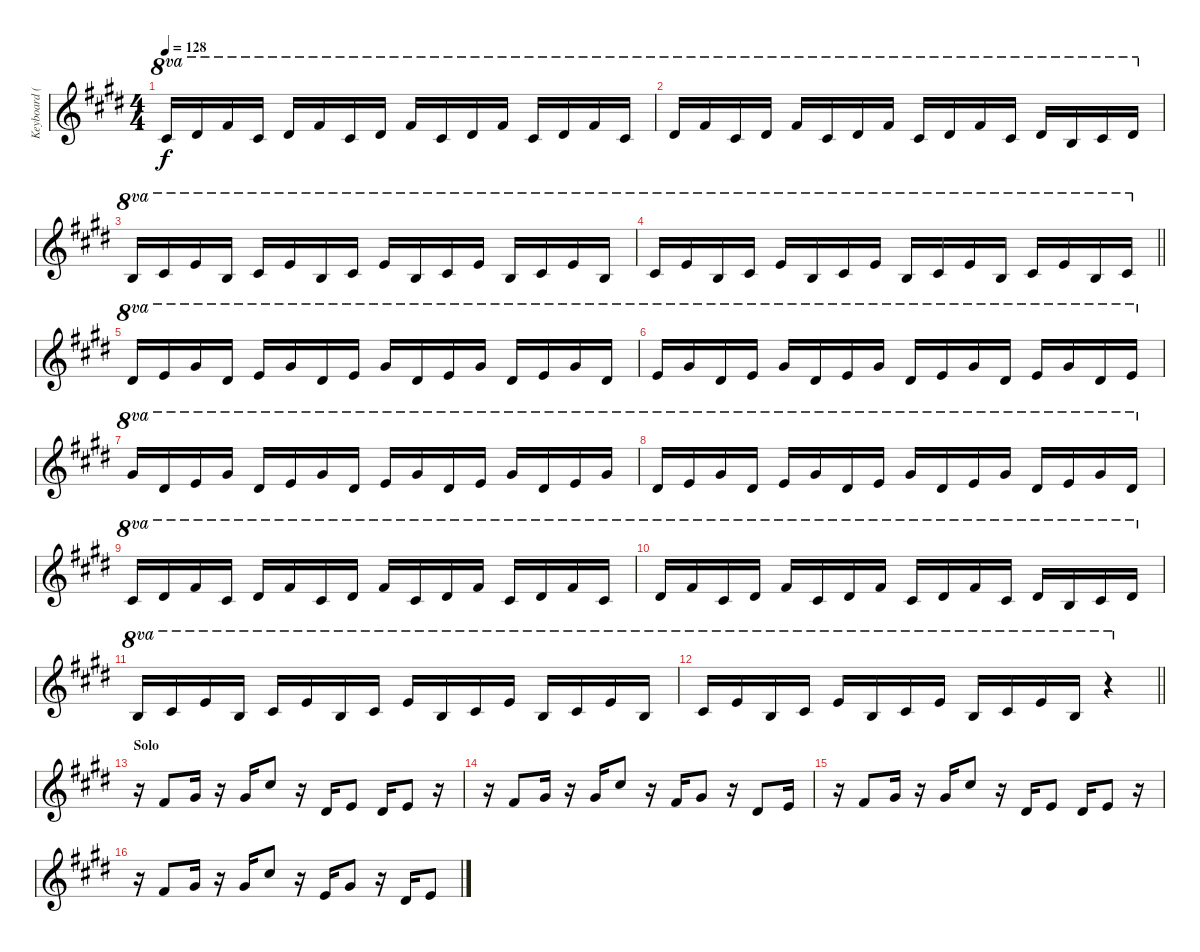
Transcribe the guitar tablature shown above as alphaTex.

\track ("Keyboard (Synth)" "Keyboard (") {instrument lead8bassandlead}
\staff {score}
\tuning (E4 B3 G3 D3 A2 E2) {hide}
\ts (4 4)
\tempo 128
\clef g2
\ks c#minor
14.2.16{ot 8va dy f} 16.2.16{ot 8va} 19.2.16{ot 8va} 9.1.16{ot 8va} 11.1.16{ot 8va} 14.1.16{ot 8va} 9.1.16{ot 8va} 11.1.16{ot 8va} 14.1.16{ot 8va} 9.1.16{ot 8va} 11.1.16{ot 8va} 14.1.16{ot 8va} 9.1.16{ot 8va} 11.1.16{ot 8va} 14.1.16{ot 8va} 9.1.16{ot 8va} |
11.1.16{ot 8va} 14.1.16{ot 8va} 9.1.16{ot 8va} 11.1.16{ot 8va} 14.1.16{ot 8va} 9.1.16{ot 8va} 11.1.16{ot 8va} 14.1.16{ot 8va} 9.1.16{ot 8va} 11.1.16{ot 8va} 19.2.16{ot 8va} 9.1.16{ot 8va} 11.1.16{ot 8va} 7.1.16{ot 8va} 14.2.16{ot 8va} 11.1.16{ot 8va} |
7.1.16{ot 8va} 9.1.16{ot 8va} 12.1.16{ot 8va} 7.1.16{ot 8va} 9.1.16{ot 8va} 12.1.16{ot 8va} 7.1.16{ot 8va} 9.1.16{ot 8va} 12.1.16{ot 8va} 7.1.16{ot 8va} 9.1.16{ot 8va} 12.1.16{ot 8va} 7.1.16{ot 8va} 9.1.16{ot 8va} 12.1.16{ot 8va} 7.1.16{ot 8va} |
\barLineRight lightlight
9.1.16{ot 8va} 12.1.16{ot 8va} 7.1.16{ot 8va} 9.1.16{ot 8va} 12.1.16{ot 8va} 7.1.16{ot 8va} 9.1.16{ot 8va} 12.1.16{ot 8va} 7.1.16{ot 8va} 9.1.16{ot 8va} 12.1.16{ot 8va} 7.1.16{ot 8va} 9.1.16{ot 8va} 12.1.16{ot 8va} 7.1.16{ot 8va} 9.1.16{ot 8va} |
11.1.16{ot 8va} 17.2.16{ot 8va} 21.2.16{ot 8va} 11.1.16{ot 8va} 17.2.16{ot 8va} 21.2.16{ot 8va} 11.1.16{ot 8va} 17.2.16{ot 8va} 21.2.16{ot 8va} 11.1.16{ot 8va} 17.2.16{ot 8va} 21.2.16{ot 8va} 11.1.16{ot 8va} 17.2.16{ot 8va} 21.2.16{ot 8va} 11.1.16{ot 8va} |
17.2.16{ot 8va} 21.2.16{ot 8va} 11.1.16{ot 8va} 17.2.16{ot 8va} 21.2.16{ot 8va} 11.1.16{ot 8va} 17.2.16{ot 8va} 21.2.16{ot 8va} 11.1.16{ot 8va} 17.2.16{ot 8va} 21.2.16{ot 8va} 11.1.16{ot 8va} 17.2.16{ot 8va} 21.2.16{ot 8va} 11.1.16{ot 8va} 17.2.16{ot 8va} |
16.1.16{ot 8va} 11.1.16{ot 8va} 12.1.16{ot 8va} 16.1.16{ot 8va} 11.1.16{ot 8va} 12.1.16{ot 8va} 16.1.16{ot 8va} 11.1.16{ot 8va} 12.1.16{ot 8va} 16.1.16{ot 8va} 11.1.16{ot 8va} 12.1.16{ot 8va} 16.1.16{ot 8va} 11.1.16{ot 8va} 12.1.16{ot 8va} 16.1.16{ot 8va} |
11.1.16{ot 8va} 12.1.16{ot 8va} 16.1.16{ot 8va} 11.1.16{ot 8va} 12.1.16{ot 8va} 16.1.16{ot 8va} 11.1.16{ot 8va} 12.1.16{ot 8va} 16.1.16{ot 8va} 11.1.16{ot 8va} 12.1.16{ot 8va} 16.1.16{ot 8va} 11.1.16{ot 8va} 12.1.16{ot 8va} 16.1.16{ot 8va} 11.1.16{ot 8va} |
14.2.16{ot 8va} 16.2.16{ot 8va} 19.2.16{ot 8va} 9.1.16{ot 8va} 11.1.16{ot 8va} 14.1.16{ot 8va} 9.1.16{ot 8va} 11.1.16{ot 8va} 14.1.16{ot 8va} 9.1.16{ot 8va} 11.1.16{ot 8va} 14.1.16{ot 8va} 9.1.16{ot 8va} 11.1.16{ot 8va} 14.1.16{ot 8va} 9.1.16{ot 8va} |
11.1.16{ot 8va} 14.1.16{ot 8va} 9.1.16{ot 8va} 11.1.16{ot 8va} 14.1.16{ot 8va} 9.1.16{ot 8va} 11.1.16{ot 8va} 14.1.16{ot 8va} 9.1.16{ot 8va} 11.1.16{ot 8va} 19.2.16{ot 8va} 9.1.16{ot 8va} 11.1.16{ot 8va} 7.1.16{ot 8va} 14.2.16{ot 8va} 11.1.16{ot 8va} |
7.1.16{ot 8va} 9.1.16{ot 8va} 12.1.16{ot 8va} 7.1.16{ot 8va} 9.1.16{ot 8va} 12.1.16{ot 8va} 7.1.16{ot 8va} 9.1.16{ot 8va} 12.1.16{ot 8va} 7.1.16{ot 8va} 9.1.16{ot 8va} 12.1.16{ot 8va} 7.1.16{ot 8va} 9.1.16{ot 8va} 12.1.16{ot 8va} 7.1.16{ot 8va} |
\barLineRight lightlight
9.1.16{ot 8va} 12.1.16{ot 8va} 7.1.16{ot 8va} 9.1.16{ot 8va} 12.1.16{ot 8va} 7.1.16{ot 8va} 9.1.16{ot 8va} 12.1.16{ot 8va} 7.1.16{ot 8va} 9.1.16{ot 8va} 12.1.16{ot 8va} 7.1.16{ot 8va} r.4{ot 8va} |
\section ("" "Solo")
r.16{volume 10 instrument lead2sawtooth} 2.1.8 4.1.16 r.16 4.1.16 9.1.8 r.16 4.2.16 5.2.8 4.2.16 5.2.8 r.16 |
r.16 2.1.8 4.1.16 r.16 4.1.16 9.1.8 r.16 2.1.16 4.1.8 r.16 4.2.8 5.2.16 |
r.16 2.1.8 4.1.16 r.16 4.1.16 9.1.8 r.16 4.2.16 5.2.8 4.2.16 5.2.8 r.16 |
r.16 2.1.8 4.1.16 r.16 4.1.16 9.1.8 r.16 0.1.16 4.1.8 r.16 4.2.16 5.2.8
